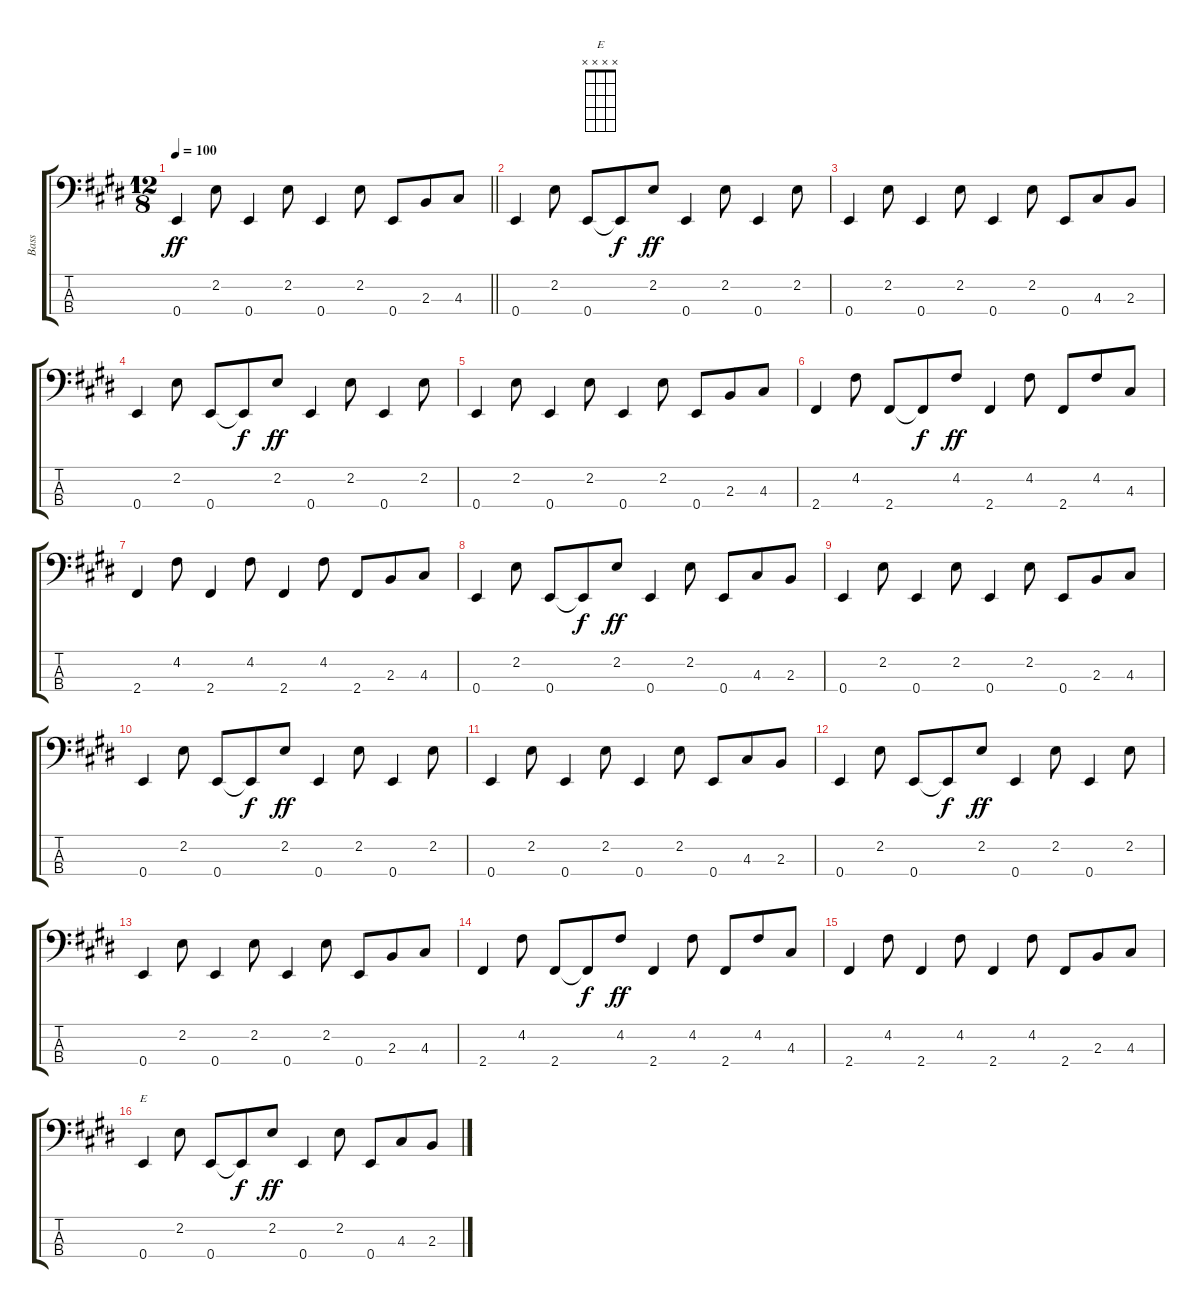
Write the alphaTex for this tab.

\track ("Bass" "Bass") {instrument electricbassfinger}
\staff {score tabs}
\tuning (G2 D2 A1 E1) {hide}
\chord ("E" x x x x)
\ts (12 8)
\tempo 100
\clef f4
\barLineRight lightlight
\ks e
0.4.4{dy ff} 2.2.8 0.4.4 2.2.8 0.4.4 2.2.8 0.4.8 2.3.8 4.3.8 |
0.4.4 2.2.8 0.4.8 0.4{t}.8{dy f} 2.2.8{dy ff} 0.4.4 2.2.8 0.4.4 2.2.8 |
0.4.4 2.2.8 0.4.4 2.2.8 0.4.4 2.2.8 0.4.8 4.3.8 2.3.8 |
0.4.4 2.2.8 0.4.8 0.4{t}.8{dy f} 2.2.8{dy ff} 0.4.4 2.2.8 0.4.4 2.2.8 |
0.4.4 2.2.8 0.4.4 2.2.8 0.4.4 2.2.8 0.4.8 2.3.8 4.3.8 |
2.4.4 4.2.8 2.4.8 2.4{t}.8{dy f} 4.2.8{dy ff} 2.4.4 4.2.8 2.4.8 4.2.8 4.3.8 |
2.4.4 4.2.8 2.4.4 4.2.8 2.4.4 4.2.8 2.4.8 2.3.8 4.3.8 |
0.4.4 2.2.8 0.4.8 0.4{t}.8{dy f} 2.2.8{dy ff} 0.4.4 2.2.8 0.4.8 4.3.8 2.3.8 |
0.4.4 2.2.8 0.4.4 2.2.8 0.4.4 2.2.8 0.4.8 2.3.8 4.3.8 |
0.4.4 2.2.8 0.4.8 0.4{t}.8{dy f} 2.2.8{dy ff} 0.4.4 2.2.8 0.4.4 2.2.8 |
0.4.4 2.2.8 0.4.4 2.2.8 0.4.4 2.2.8 0.4.8 4.3.8 2.3.8 |
0.4.4 2.2.8 0.4.8 0.4{t}.8{dy f} 2.2.8{dy ff} 0.4.4 2.2.8 0.4.4 2.2.8 |
0.4.4 2.2.8 0.4.4 2.2.8 0.4.4 2.2.8 0.4.8 2.3.8 4.3.8 |
2.4.4 4.2.8 2.4.8 2.4{t}.8{dy f} 4.2.8{dy ff} 2.4.4 4.2.8 2.4.8 4.2.8 4.3.8 |
2.4.4 4.2.8 2.4.4 4.2.8 2.4.4 4.2.8 2.4.8 2.3.8 4.3.8 |
0.4.4{ch "E"} 2.2.8 0.4.8 0.4{t}.8{dy f} 2.2.8{dy ff} 0.4.4 2.2.8 0.4.8 4.3.8 2.3.8
